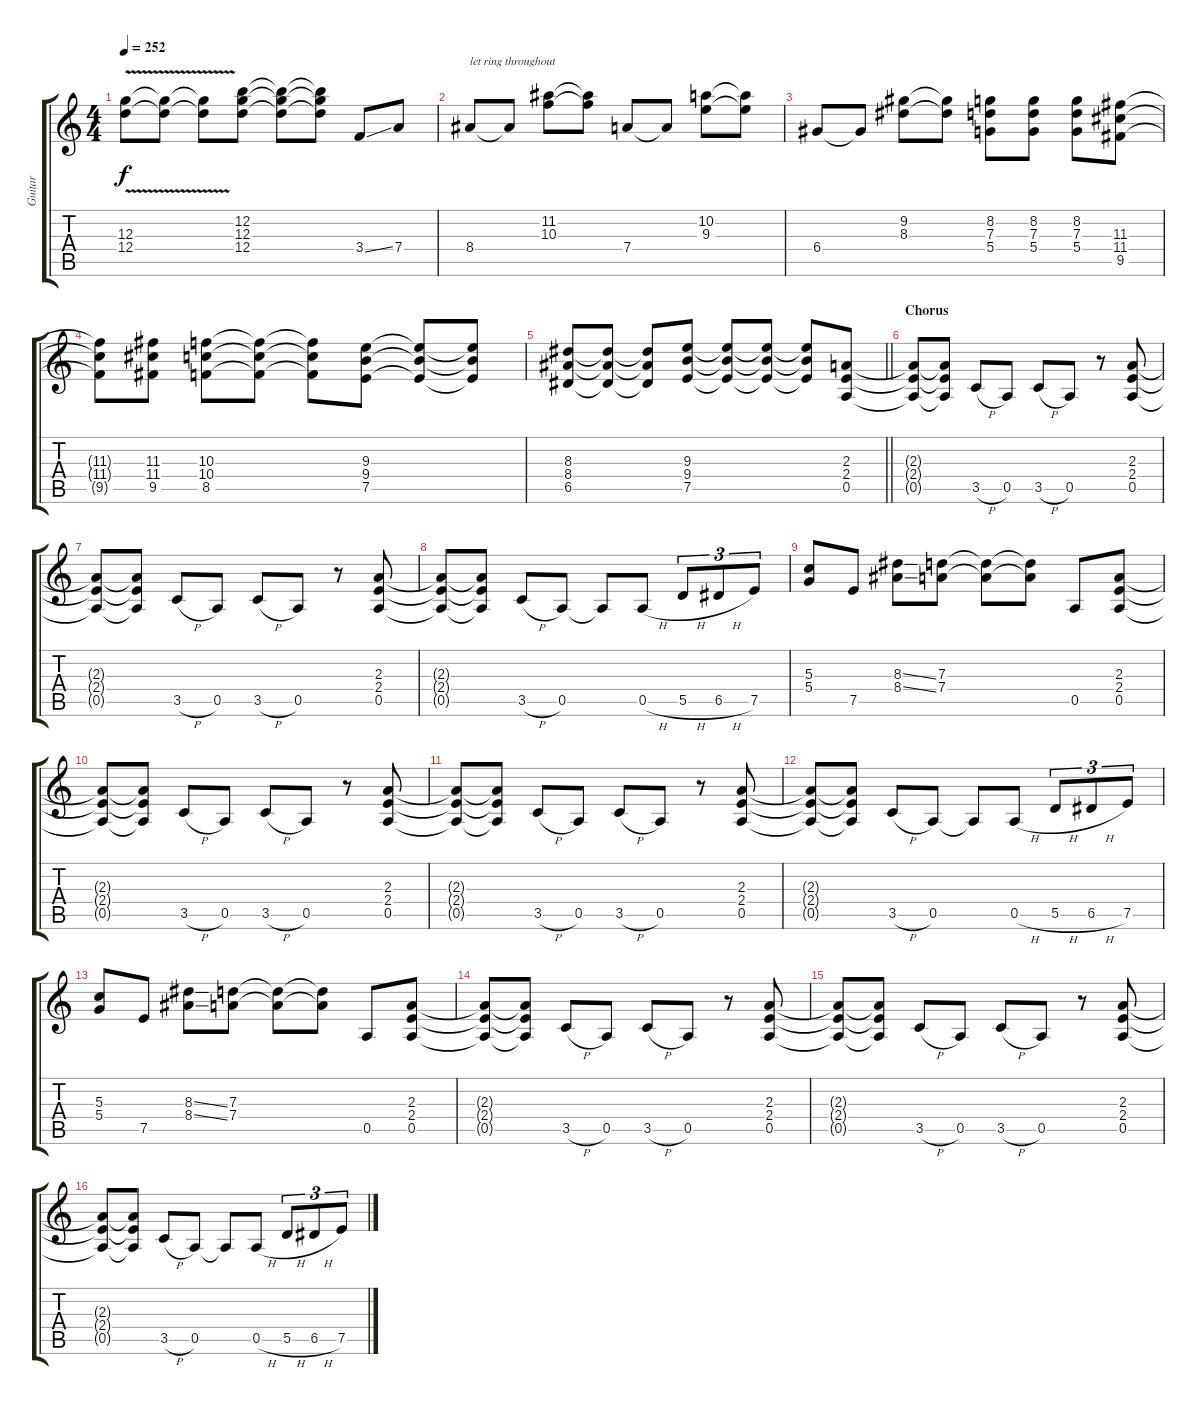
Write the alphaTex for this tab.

\track ("Guitar" "Guitar") {instrument distortionguitar}
\staff {score tabs}
\tuning (E4 B3 G3 D3 A2 E2) {hide}
\ts (4 4)
\tempo 252
\clef g2
\ks c
(12.3{v} 12.4{v}).8{dy f} (12.3{v t} 12.4{v t}).8 (12.3{v t} 12.4{v t}).8 (12.2 12.3 12.4).8 (12.2{t} 12.3{t} 12.4{t}).8 (12.2{t} 12.3{t} 12.4{t}).8 3.4{ss}.8 7.4.8 |
8.4.8{txt "let ring throughout"} 8.4{t}.8 (11.2 10.3).8 (11.2{t} 10.3{t}).8 7.4.8 7.4{t}.8 (10.2 9.3).8 (10.2{t} 9.3{t}).8 |
6.4.8 6.4{t}.8 (9.2 8.3).8 (9.2{t} 8.3{t}).8 (8.2 7.3 5.4).8 (8.2 7.3 5.4).8 (8.2 7.3 5.4).8 (11.3 11.4 9.5).8 |
(11.3{t} 11.4{t} 9.5{t}).8 (11.3 11.4 9.5).8 (10.3 10.4 8.5).8 (10.3{t} 10.4{t} 8.5{t}).8 (10.3{t} 10.4{t} 8.5{t}).8 (9.3 9.4 7.5).8 (9.3{t} 9.4{t} 7.5{t}).8 (9.3{t} 9.4{t} 7.5{t}).8 |
\barLineRight lightlight
(8.3 8.4 6.5).8 (8.3{t} 8.4{t} 6.5{t}).8 (8.3{t} 8.4{t} 6.5{t}).8 (9.3 9.4 7.5).8 (9.3{t} 9.4{t} 7.5{t}).8 (9.3{t} 9.4{t} 7.5{t}).8 (9.3{t} 9.4{t} 7.5{t}).8 (2.3 2.4 0.5).8 |
\section ("" "Chorus")
(2.3{t} 2.4{t} 0.5{t}).8 (2.3{t} 2.4{t} 0.5{t}).8 3.5{h}.8 0.5.8 3.5{h}.8 0.5.8 r.8 (2.3 2.4 0.5).8 |
(2.3{t} 2.4{t} 0.5{t}).8 (2.3{t} 2.4{t} 0.5{t}).8 3.5{h}.8 0.5.8 3.5{h}.8 0.5.8 r.8 (2.3 2.4 0.5).8 |
(2.3{t} 2.4{t} 0.5{t}).8 (2.3{t} 2.4{t} 0.5{t}).8 3.5{h}.8 0.5.8 0.5{t}.8 0.5{h}.8 5.5{h}.8{tu (3 2)} 6.5{h}.8{tu (3 2)} 7.5.8{tu (3 2)} |
(5.3 5.4).8 7.5.8 (8.3{ss} 8.4{ss}).8 (7.3 7.4).8 (7.3{t} 7.4{t}).8 (7.3{t} 7.4{t}).8 0.5.8 (2.3 2.4 0.5).8 |
(2.3{t} 2.4{t} 0.5{t}).8 (2.3{t} 2.4{t} 0.5{t}).8 3.5{h}.8 0.5.8 3.5{h}.8 0.5.8 r.8 (2.3 2.4 0.5).8 |
(2.3{t} 2.4{t} 0.5{t}).8 (2.3{t} 2.4{t} 0.5{t}).8 3.5{h}.8 0.5.8 3.5{h}.8 0.5.8 r.8 (2.3 2.4 0.5).8 |
(2.3{t} 2.4{t} 0.5{t}).8 (2.3{t} 2.4{t} 0.5{t}).8 3.5{h}.8 0.5.8 0.5{t}.8 0.5{h}.8 5.5{h}.8{tu (3 2)} 6.5{h}.8{tu (3 2)} 7.5.8{tu (3 2)} |
(5.3 5.4).8 7.5.8 (8.3{ss} 8.4{ss}).8 (7.3 7.4).8 (7.3{t} 7.4{t}).8 (7.3{t} 7.4{t}).8 0.5.8 (2.3 2.4 0.5).8 |
(2.3{t} 2.4{t} 0.5{t}).8 (2.3{t} 2.4{t} 0.5{t}).8 3.5{h}.8 0.5.8 3.5{h}.8 0.5.8 r.8 (2.3 2.4 0.5).8 |
(2.3{t} 2.4{t} 0.5{t}).8 (2.3{t} 2.4{t} 0.5{t}).8 3.5{h}.8 0.5.8 3.5{h}.8 0.5.8 r.8 (2.3 2.4 0.5).8 |
(2.3{t} 2.4{t} 0.5{t}).8 (2.3{t} 2.4{t} 0.5{t}).8 3.5{h}.8 0.5.8 0.5{t}.8 0.5{h}.8 5.5{h}.8{tu (3 2)} 6.5{h}.8{tu (3 2)} 7.5.8{tu (3 2)}
